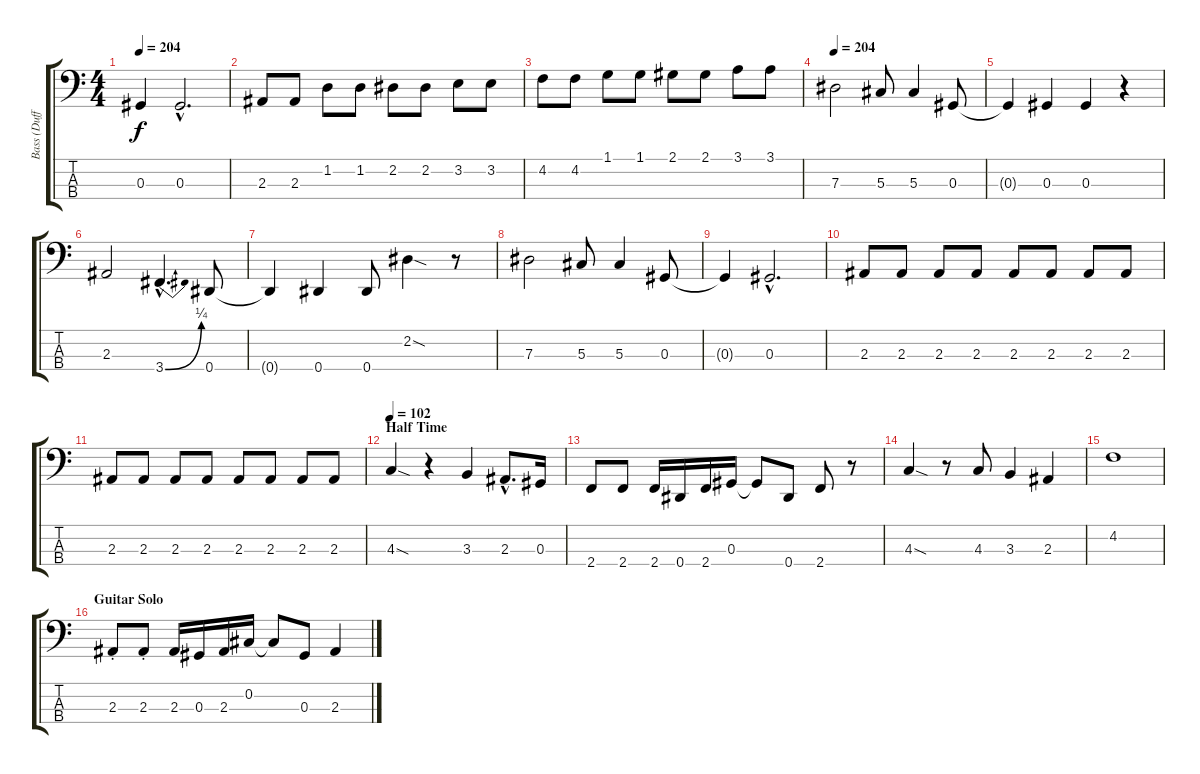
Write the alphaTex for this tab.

\track ("Bass (Duff)" "Bass (Duff") {instrument electricbasspick}
\staff {score tabs}
\tuning (Gb2 Db2 Ab1 Eb1) {hide}
\ts (4 4)
\tempo 204
\clef f4
\ks c
0.3{t}.4{dy f} 0.3{hac}.2{d} |
2.3.8 2.3.8 1.2.8 1.2.8 2.2.8 2.2.8 3.2.8 3.2.8 |
4.2.8 4.2.8 1.1.8 1.1.8 2.1.8 2.1.8 3.1.8 3.1.8 |
\tempo 204
7.3.2 5.3.8 5.3.4 0.3.8 |
0.3{t}.4 0.3.4 0.3.4 r.4 |
2.3.2 3.4{be (bend 0 0 60 1) hac}.4{d} 0.4.8 |
0.4{t}.4 0.4.4 0.4.8 2.2{sod}.4 r.8 |
7.3.2 5.3.8 5.3.4 0.3.8 |
0.3{t}.4 0.3{hac}.2{d} |
2.3.8 2.3.8 2.3.8 2.3.8 2.3.8 2.3.8 2.3.8 2.3.8 |
2.3.8 2.3.8 2.3.8 2.3.8 2.3.8 2.3.8 2.3.8 2.3.8 |
\section ("" "Half Time")
\tempo 102
4.3{sod}.4 r.4 3.3.4 2.3{hac}.8{d} 0.3.16 |
2.4.8 2.4.8 2.4.16 0.4.16 2.4.16 0.3.16 0.3{t}.8 0.4.8 2.4.8 r.8 |
4.3{sod}.4 r.8 4.3.8 3.3.4 2.3.4 |
4.2.1 |
\section ("" "Guitar Solo")
2.3{st}.8 2.3{st}.8 2.3.16 0.3.16 2.3.16 0.2.16 0.2{t}.8 0.3.8 2.3.4
